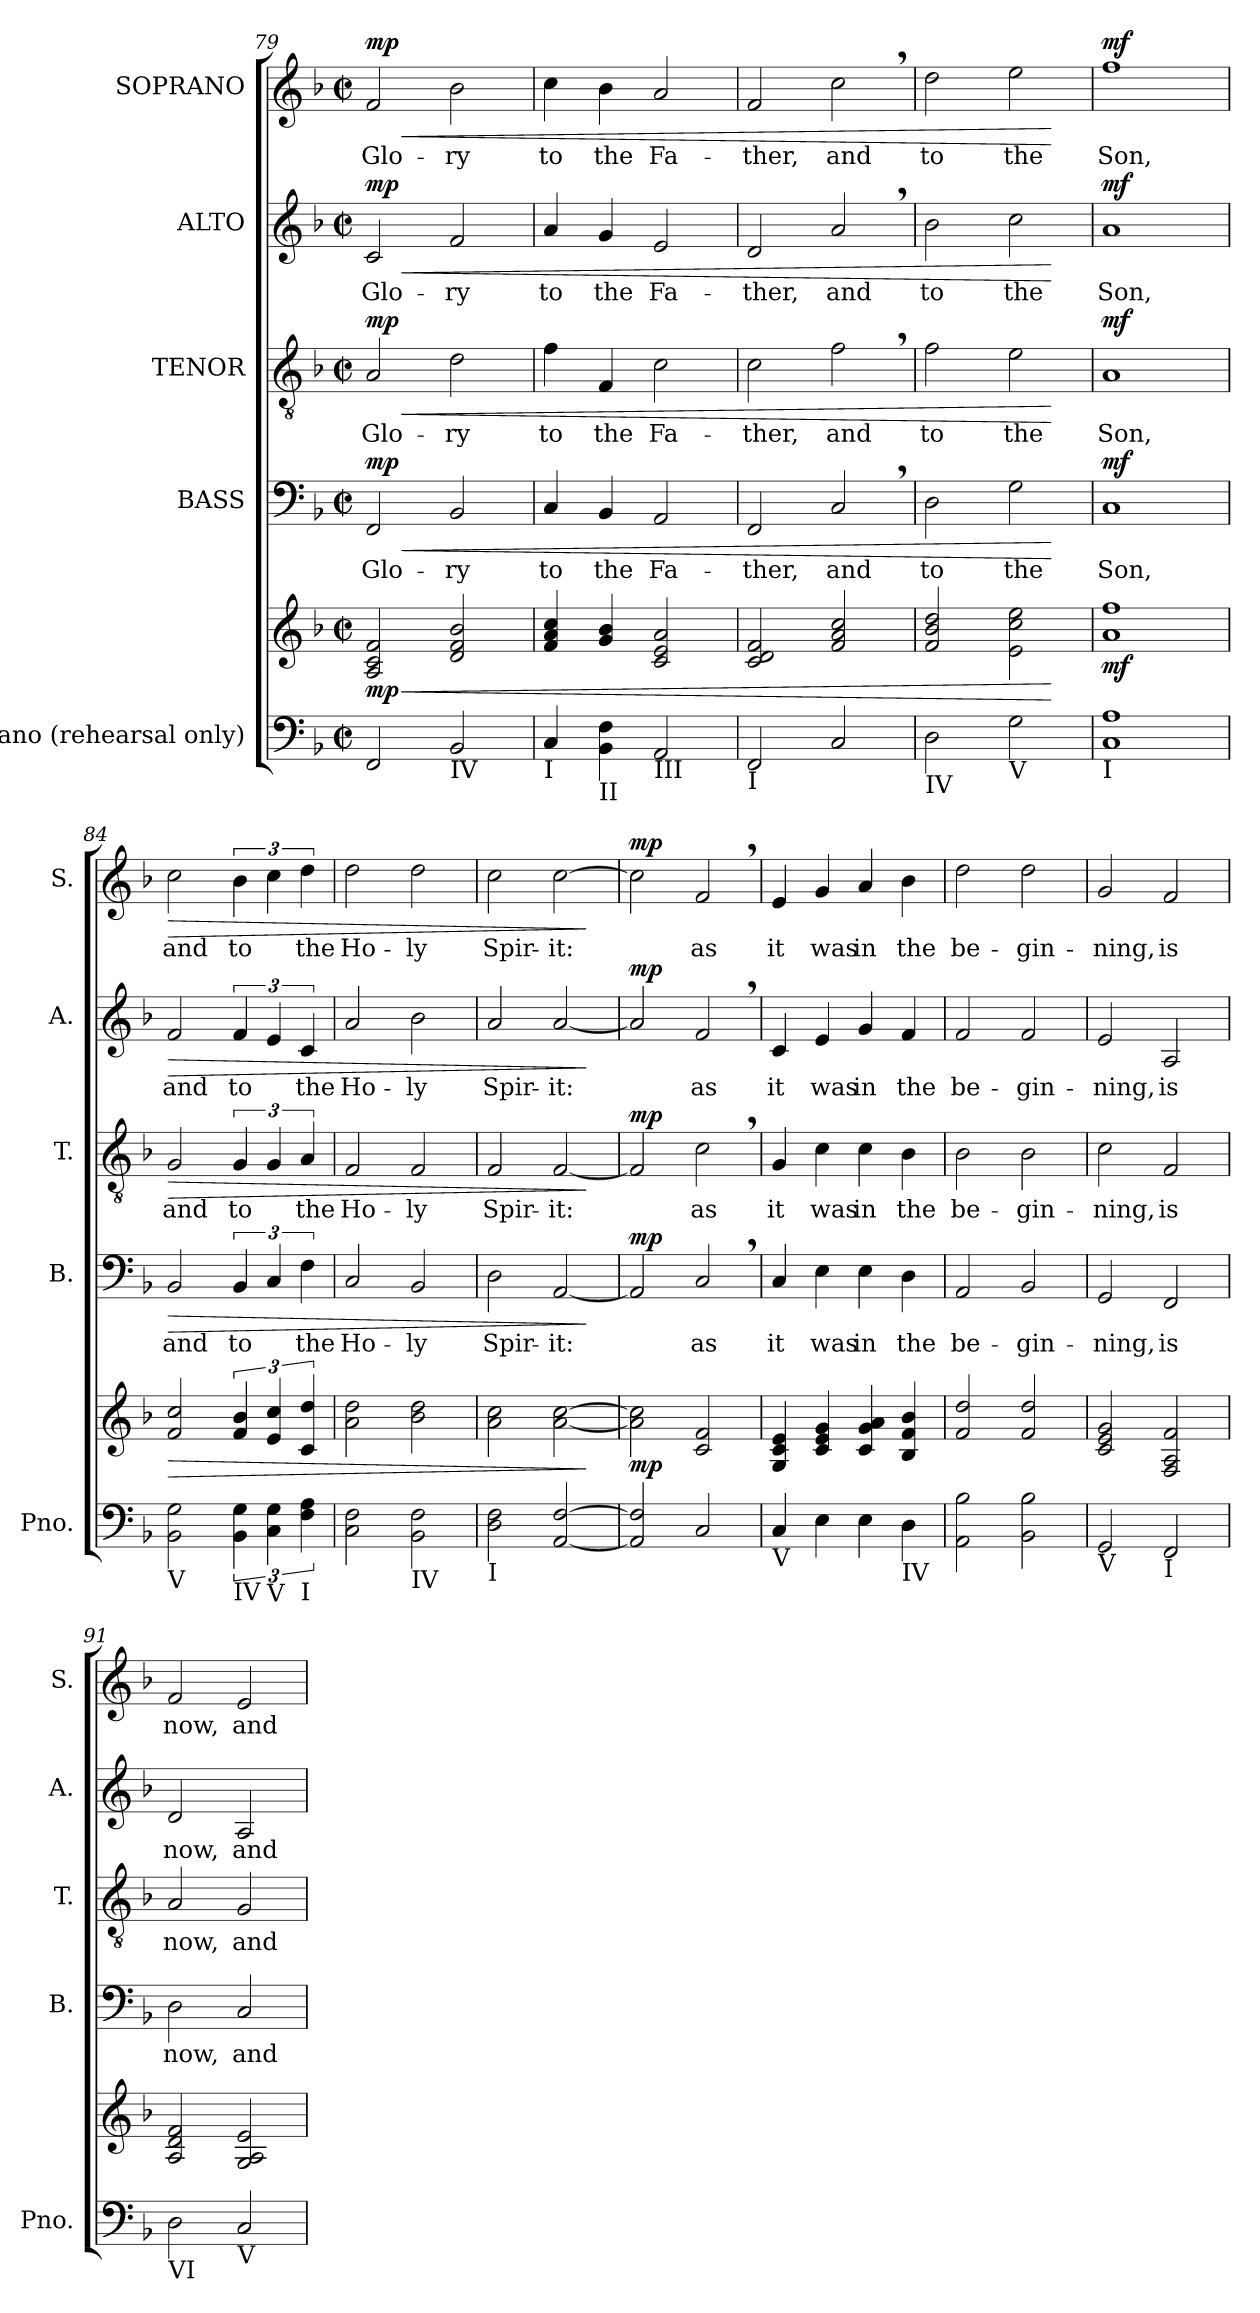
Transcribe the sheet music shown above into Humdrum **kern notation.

**kern	**kern	**dynam	**kern	**text	**dynam	**kern	**text	**dynam	**kern	**text	**dynam	**kern	**text	**dynam
*part5	*part5	*part5	*part4	*part4	*part4	*part3	*part3	*part3	*part2	*part2	*part2	*part1	*part1	*part1
*staff6	*staff5	*staff5/6	*staff4	*staff4	*staff4	*staff3	*staff3	*staff3	*staff2	*staff2	*staff2	*staff1	*staff1	*staff1
*I"Piano (rehearsal only)	*	*	*I"BASS	*	*	*I"TENOR	*	*	*I"ALTO	*	*	*I"SOPRANO	*	*
*I'Pno.	*	*	*I'B.	*	*	*I'T.	*	*	*I'A.	*	*	*I'S.	*	*
*clefF4	*clefG2	*	*clefF4	*	*	*clefGv2	*	*	*clefG2	*	*	*clefG2	*	*
*	*	*	*	*	*	*ITrd7c12	*	*	*	*	*	*	*	*
*k[b-]	*k[b-]	*	*k[b-]	*	*	*k[b-]	*	*	*k[b-]	*	*	*k[b-]	*	*
*F:	*F:	*	*F:	*	*	*F:	*	*	*F:	*	*	*F:	*	*
*M2/2	*M2/2	*	*M2/2	*	*	*M2/2	*	*	*M2/2	*	*	*M2/2	*	*
*met(c|)	*met(c|)	*	*met(c|)	*	*	*met(c|)	*	*	*met(c|)	*	*	*met(c|)	*	*
=79	=79	=79	=79	=79	=79	=79	=79	=79	=79	=79	=79	=79	=79	=79
!	!	!LO:HP:b	!	!LO:LY:b	!LO:HP:b	!	!LO:LY:b	!LO:HP:b	!	!LO:LY:b	!LO:HP:b	!	!LO:LY:b	!LO:HP:b
!	!	!LO:DY:n=1:b	!	!	!LO:DY:n=1:a	!	!	!LO:DY:n=1:a	!	!	!LO:DY:n=1:a	!	!	!LO:DY:n=1:a
2FF/	2A/ 2c/ 2f/	< mp	2FF/	Glo-	< mp	2AA/	Glo-	< mp	2c/	Glo-	< mp	2f/	Glo-	< mp
!LO:TX:b:t=IV	!	!	!	!	!	!	!	!	!	!	!	!	!	!
!	!	!	!	!LO:LY:b	!	!	!LO:LY:b	!	!	!LO:LY:b	!	!	!LO:LY:b	!
2BB-/	2d/ 2f/ 2b-/	.	2BB-/	-ry	.	2D\	-ry	.	2f/	-ry	.	2b-\	-ry	.
=80	=80	=80	=80	=80	=80	=80	=80	=80	=80	=80	=80	=80	=80	=80
!LO:TX:b:t=I	!	!	!	!	!	!	!	!	!	!	!	!	!	!
!	!	!	!	!LO:LY:b	!	!	!LO:LY:b	!	!	!LO:LY:b	!	!	!LO:LY:b	!
4C/	4f/ 4a/ 4cc/	.	4C/	to	.	4F\	to	.	4a/	to	.	4cc\	to	.
!LO:TX:b:t=II	!	!	!	!	!	!	!	!	!	!	!	!	!	!
!	!	!	!	!LO:LY:b	!	!	!LO:LY:b	!	!	!LO:LY:b	!	!	!LO:LY:b	!
4BB-\ 4F\	4g/ 4b-/	.	4BB-/	the	.	4FF/	the	.	4g/	the	.	4b-\	the	.
!LO:TX:b:t=III	!	!	!	!	!	!	!	!	!	!	!	!	!	!
!	!	!	!	!LO:LY:b	!	!	!LO:LY:b	!	!	!LO:LY:b	!	!	!LO:LY:b	!
2AA/	2c/ 2e/ 2a/	.	2AA/	Fa-	.	2C\	Fa-	.	2e/	Fa-	.	2a/	Fa-	.
!!LO:LB:g=z
=81	=81	=81	=81	=81	=81	=81	=81	=81	=81	=81	=81	=81	=81	=81
!LO:TX:b:t=I	!	!	!	!	!	!	!	!	!	!	!	!	!	!
!	!	!	!	!LO:LY:b	!	!	!LO:LY:b	!	!	!LO:LY:b	!	!	!LO:LY:b	!
2FF/	2c/ 2d/ 2f/	.	2FF/	-ther,	.	2C\	-ther,	.	2d/	-ther,	.	2f/	-ther,	.
!	!	!	!	!LO:LY:b	!	!	!LO:LY:b	!	!	!LO:LY:b	!	!	!LO:LY:b	!
2C/	2f/ 2a/ 2cc/	.	2C,>/	and	.	2F,>\	and	.	2a,>/	and	.	2cc,>\	and	.
=82	=82	=82	=82	=82	=82	=82	=82	=82	=82	=82	=82	=82	=82	=82
!LO:TX:b:t=IV	!	!	!	!	!	!	!	!	!	!	!	!	!	!
!	!	!	!	!LO:LY:b	!	!	!LO:LY:b	!	!	!LO:LY:b	!	!	!LO:LY:b	!
2D\	2f/ 2b-/ 2dd/	.	2D\	to	.	2F\	to	.	2b-\	to	.	2dd\	to	.
!LO:TX:b:t=V	!	!	!	!	!	!	!	!	!	!	!	!	!	!
!	!	!	!	!LO:LY:b	!	!	!LO:LY:b	!	!	!LO:LY:b	!	!	!LO:LY:b	!
2G\	2e\ 2cc\ 2ee\	.	2G\	the	.	2E\	the	.	2cc\	the	.	2ee\	the	.
.	.	[	.	.	[	.	.	[	.	.	[	.	.	[
=83	=83	=83	=83	=83	=83	=83	=83	=83	=83	=83	=83	=83	=83	=83
!LO:TX:b:t=I	!	!	!	!	!	!	!	!	!	!	!	!	!	!
!	!	!LO:DY:b	!	!LO:LY:b	!LO:DY:a	!	!LO:LY:b	!LO:DY:a	!	!LO:LY:b	!LO:DY:a	!	!LO:LY:b	!LO:DY:a
1C 1A	1a 1ff	mf	1C	Son,	mf	1AA	Son,	mf	1a	Son,	mf	1ff	Son,	mf
=84	=84	=84	=84	=84	=84	=84	=84	=84	=84	=84	=84	=84	=84	=84
!LO:TX:b:t=V	!	!	!	!	!	!	!	!	!	!	!	!	!	!
!	!	!LO:HP:b	!	!LO:LY:b	!LO:HP:b	!	!LO:LY:b	!LO:HP:b	!	!LO:LY:b	!LO:HP:b	!	!LO:LY:b	!LO:HP:b
2BB-\ 2G\	2f/ 2cc/	>	2BB-/	and	>	2GG/	and	>	2f/	and	>	2cc\	and	>
!LO:TX:b:t=IV	!	!	!	!	!	!	!	!	!	!	!	!	!	!
!	!	!	!	!LO:LY:b	!	!	!LO:LY:b	!	!	!LO:LY:b	!	!	!LO:LY:b	!
6BB-\ 6G\	6f/ 6b-/	.	6BB-/	to	.	6GG/	to	.	6f/	to	.	6b-\	to	.
!LO:TX:b:t=V	!	!	!	!	!	!	!	!	!	!	!	!	!	!
6C\ 6G\	6e/ 6cc/	.	6C/	.	.	6GG/	.	.	6e/	.	.	6cc\	.	.
!LO:TX:b:t=I	!	!	!	!	!	!	!	!	!	!	!	!	!	!
!	!	!	!	!LO:LY:b	!	!	!LO:LY:b	!	!	!LO:LY:b	!	!	!LO:LY:b	!
6F\ 6A\	6c/ 6dd/	.	6F\	the	.	6AA/	the	.	6c/	the	.	6dd\	the	.
=85	=85	=85	=85	=85	=85	=85	=85	=85	=85	=85	=85	=85	=85	=85
!	!	!	!	!LO:LY:b	!	!	!LO:LY:b	!	!	!LO:LY:b	!	!	!LO:LY:b	!
2C\ 2F\	2a\ 2dd\	.	2C/	Ho-	.	2FF/	Ho-	.	2a/	Ho-	.	2dd\	Ho-	.
!LO:TX:b:t=IV	!	!	!	!	!	!	!	!	!	!	!	!	!	!
!	!	!	!	!LO:LY:b	!	!	!LO:LY:b	!	!	!LO:LY:b	!	!	!LO:LY:b	!
2BB-\ 2F\	2b-\ 2dd\	.	2BB-/	-ly	.	2FF/	-ly	.	2b-\	-ly	.	2dd\	-ly	.
!!LO:PB:g=z
=86	=86	=86	=86	=86	=86	=86	=86	=86	=86	=86	=86	=86	=86	=86
!LO:TX:b:t=I	!	!	!	!	!	!	!	!	!	!	!	!	!	!
!	!	!	!	!LO:LY:b	!	!	!LO:LY:b	!	!	!LO:LY:b	!	!	!LO:LY:b	!
2D\ 2F\	2a\ 2cc\	.	2D\	Spir-	.	2FF/	Spir-	.	2a/	Spir-	.	2cc\	Spir-	.
!	!	!	!	!LO:LY:b	!	!	!LO:LY:b	!	!	!LO:LY:b	!	!	!LO:LY:b	!
[<2AA/ [>2F/	[<2a\ [>2cc\	.	[<2AA/	-it:	.	[<2FF/	-it:	.	[<2a/	-it:	.	[>2cc\	-it:	.
.	.	]	.	.	]	.	.	]	.	.	]	.	.	]
=87	=87	=87	=87	=87	=87	=87	=87	=87	=87	=87	=87	=87	=87	=87
!	!	!LO:DY:b	!	!	!LO:DY:a	!	!	!LO:DY:a	!	!	!LO:DY:a	!	!	!LO:DY:a
2AA/] 2F/]	2a\] 2cc\]	mp	2AA/]	.	mp	2FF/]	.	mp	2a/]	.	mp	2cc\]	.	mp
!	!	!	!	!LO:LY:b	!	!	!LO:LY:b	!	!	!LO:LY:b	!	!	!LO:LY:b	!
2C/	2c/ 2f/	.	2C,>/	as	.	2C,>\	as	.	2f,>/	as	.	2f,>/	as	.
=88	=88	=88	=88	=88	=88	=88	=88	=88	=88	=88	=88	=88	=88	=88
!LO:TX:b:t=V	!	!	!	!	!	!	!	!	!	!	!	!	!	!
!	!	!	!	!LO:LY:b	!	!	!LO:LY:b	!	!	!LO:LY:b	!	!	!LO:LY:b	!
4C/	4G/ 4c/ 4e/	.	4C/	it	.	4GG/	it	.	4c/	it	.	4e/	it	.
!	!	!	!	!LO:LY:b	!	!	!LO:LY:b	!	!	!LO:LY:b	!	!	!LO:LY:b	!
4E\	4c/ 4e/ 4g/	.	4E\	was	.	4C\	was	.	4e/	was	.	4g/	was	.
!	!	!	!	!LO:LY:b	!	!	!LO:LY:b	!	!	!LO:LY:b	!	!	!LO:LY:b	!
4E\	4c/ 4g/ 4a/	.	4E\	in	.	4C\	in	.	4g/	in	.	4a/	in	.
!LO:TX:b:t=IV	!	!	!	!	!	!	!	!	!	!	!	!	!	!
!	!	!	!	!LO:LY:b	!	!	!LO:LY:b	!	!	!LO:LY:b	!	!	!LO:LY:b	!
4D\	4B-/ 4f/ 4b-/	.	4D\	the	.	4BB-\	the	.	4f/	the	.	4b-\	the	.
=89	=89	=89	=89	=89	=89	=89	=89	=89	=89	=89	=89	=89	=89	=89
!	!	!	!	!LO:LY:b	!	!	!LO:LY:b	!	!	!LO:LY:b	!	!	!LO:LY:b	!
2AA\ 2B-\	2f/ 2dd/	.	2AA/	be-	.	2BB-\	be-	.	2f/	be-	.	2dd\	be-	.
!	!	!	!	!LO:LY:b	!	!	!LO:LY:b	!	!	!LO:LY:b	!	!	!LO:LY:b	!
2BB-\ 2B-\	2f/ 2dd/	.	2BB-/	-gin-	.	2BB-\	-gin-	.	2f/	-gin-	.	2dd\	-gin-	.
=90	=90	=90	=90	=90	=90	=90	=90	=90	=90	=90	=90	=90	=90	=90
!LO:TX:b:t=V	!	!	!	!	!	!	!	!	!	!	!	!	!	!
!	!	!	!	!LO:LY:b	!	!	!LO:LY:b	!	!	!LO:LY:b	!	!	!LO:LY:b	!
2GG/	2c/ 2e/ 2g/	.	2GG/	-ning,	.	2C\	-ning,	.	2e/	-ning,	.	2g/	-ning,	.
!LO:TX:b:t=I	!	!	!	!	!	!	!	!	!	!	!	!	!	!
!	!	!	!	!LO:LY:b	!	!	!LO:LY:b	!	!	!LO:LY:b	!	!	!LO:LY:b	!
2FF/	2F/ 2A/ 2f/	.	2FF/	is	.	2FF/	is	.	2A/	is	.	2f/	is	.
!!LO:LB:g=z
=91	=91	=91	=91	=91	=91	=91	=91	=91	=91	=91	=91	=91	=91	=91
!LO:TX:b:t=VI	!	!	!	!	!	!	!	!	!	!	!	!	!	!
!	!	!	!	!LO:LY:b	!	!	!LO:LY:b	!	!	!LO:LY:b	!	!	!LO:LY:b	!
2D\	2A/ 2d/ 2f/	.	2D\	now,	.	2AA/	now,	.	2d/	now,	.	2f/	now,	.
!LO:TX:b:t=V	!	!	!	!	!	!	!	!	!	!	!	!	!	!
!	!	!	!	!LO:LY:b	!	!	!LO:LY:b	!	!	!LO:LY:b	!	!	!LO:LY:b	!
2C/	2G/ 2A/ 2e/	.	2C/	and	.	2GG/	and	.	2A/	and	.	2e/	and	.
=	=	=	=	=	=	=	=	=	=	=	=	=	=	=
*-	*-	*-	*-	*-	*-	*-	*-	*-	*-	*-	*-	*-	*-	*-
